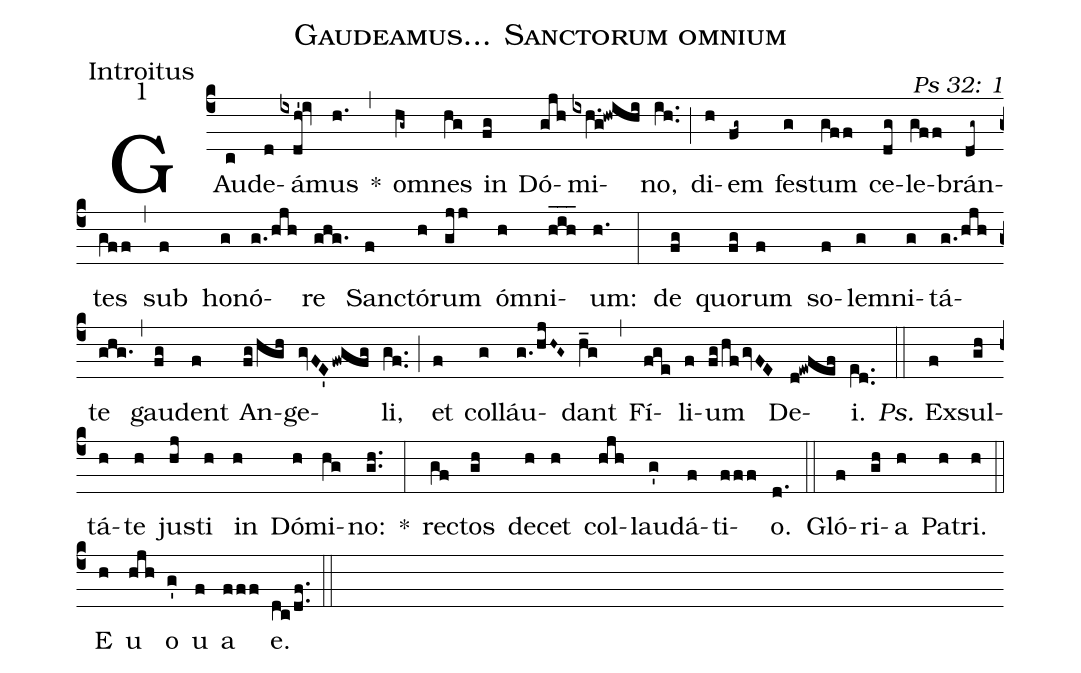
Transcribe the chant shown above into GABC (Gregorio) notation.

name: Gaudeamus... Sanctorum omnium;
office-part: Introitus;
mode: 1;
commentary: Ps 32: 1;
%%
(c4) GAu(c)de(d)á(ixdh'!iv)mus(h.) *(,) om(hg~)nes(hg) in(fg) Dó(gjh)mi(ixh.g!hwihi)no,(ih..) (;) di(h)em(fg~) fes(g)tum(gff) ce(dg)le(gff)brán(dg~)tes(gff) (,) sub(f) ho(g)nó(g./hjh)re(ghg.) Sanc(f)tó(h)rum(gjj) óm(h)ni(h_i_h_)um:(h.) (:)
de(fg) quo(fg)rum(f) so(f)lem(g)ni(g)tá(g./hjh)te(ghg.) (,) gau(fg)dent(f) An(fg/hgh)ge(gvFE'/!fwgfg)li,(gf..) (;) et(f) col(g)láu(g./hjH~G~)dant(h_g) (,) Fí(fge)li(f)um(fg/hfgvFE) De(d!ewfef)i.(e[ll:1]d..) (::)
<i>Ps.</i> Ex(f)sul(gh)tá(h)te(h) jus(hj)ti(h) in(h) Dó(h)mi(hg)no:(gh..) *(:)
rec(gf)tos(gh) de(h)cet(h) col(hjh)lau(g')dá(f)ti(fff)o.(d.) (::)
Gló(f)ri(gh)a(h) Pa(h)tri.(h) (::)
<eu>E(h) u(hjh) o(g') u(f) a(fff) e.</eu>(dc/df..) (::)
